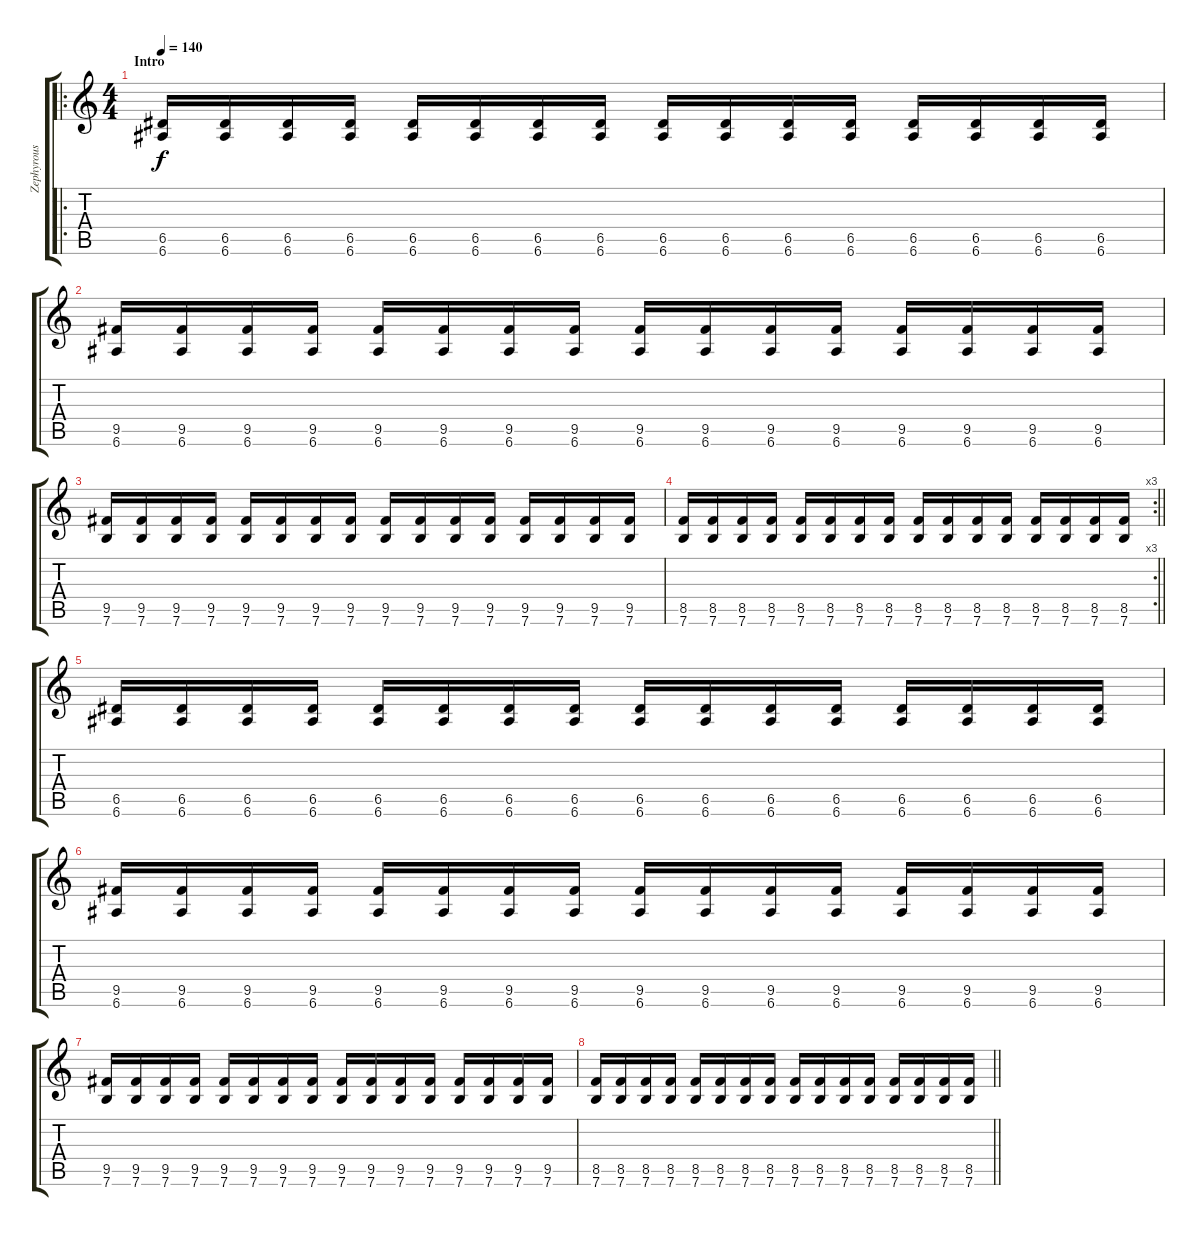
\track ("Zephyrous" "Zephyrous") {instrument overdrivenguitar}
\staff {score tabs}
\tuning (E4 B3 G3 D3 A2 E2) {hide}
\ro
\ts (4 4)
\section ("" "Intro")
\tempo 140
\clef g2
\ks c
(6.5 6.6).16{dy f instrument overdrivenguitar} (6.5 6.6).16 (6.5 6.6).16 (6.5 6.6).16 (6.5 6.6).16 (6.5 6.6).16 (6.5 6.6).16 (6.5 6.6).16 (6.5 6.6).16 (6.5 6.6).16 (6.5 6.6).16 (6.5 6.6).16 (6.5 6.6).16 (6.5 6.6).16 (6.5 6.6).16 (6.5 6.6).16 |
(9.5 6.6).16 (9.5 6.6).16 (9.5 6.6).16 (9.5 6.6).16 (9.5 6.6).16 (9.5 6.6).16 (9.5 6.6).16 (9.5 6.6).16 (9.5 6.6).16 (9.5 6.6).16 (9.5 6.6).16 (9.5 6.6).16 (9.5 6.6).16 (9.5 6.6).16 (9.5 6.6).16 (9.5 6.6).16 |
(9.5 7.6).16 (9.5 7.6).16 (9.5 7.6).16 (9.5 7.6).16 (9.5 7.6).16 (9.5 7.6).16 (9.5 7.6).16 (9.5 7.6).16 (9.5 7.6).16 (9.5 7.6).16 (9.5 7.6).16 (9.5 7.6).16 (9.5 7.6).16 (9.5 7.6).16 (9.5 7.6).16 (9.5 7.6).16 |
\rc 3
\barLineRight lightlight
(8.5 7.6).16 (8.5 7.6).16 (8.5 7.6).16 (8.5 7.6).16 (8.5 7.6).16 (8.5 7.6).16 (8.5 7.6).16 (8.5 7.6).16 (8.5 7.6).16 (8.5 7.6).16 (8.5 7.6).16 (8.5 7.6).16 (8.5 7.6).16 (8.5 7.6).16 (8.5 7.6).16 (8.5 7.6).16 |
(6.5 6.6).16 (6.5 6.6).16 (6.5 6.6).16 (6.5 6.6).16 (6.5 6.6).16 (6.5 6.6).16 (6.5 6.6).16 (6.5 6.6).16 (6.5 6.6).16 (6.5 6.6).16 (6.5 6.6).16 (6.5 6.6).16 (6.5 6.6).16 (6.5 6.6).16 (6.5 6.6).16 (6.5 6.6).16 |
(9.5 6.6).16 (9.5 6.6).16 (9.5 6.6).16 (9.5 6.6).16 (9.5 6.6).16 (9.5 6.6).16 (9.5 6.6).16 (9.5 6.6).16 (9.5 6.6).16 (9.5 6.6).16 (9.5 6.6).16 (9.5 6.6).16 (9.5 6.6).16 (9.5 6.6).16 (9.5 6.6).16 (9.5 6.6).16 |
(9.5 7.6).16 (9.5 7.6).16 (9.5 7.6).16 (9.5 7.6).16 (9.5 7.6).16 (9.5 7.6).16 (9.5 7.6).16 (9.5 7.6).16 (9.5 7.6).16 (9.5 7.6).16 (9.5 7.6).16 (9.5 7.6).16 (9.5 7.6).16 (9.5 7.6).16 (9.5 7.6).16 (9.5 7.6).16 |
\barLineRight lightlight
(8.5 7.6).16 (8.5 7.6).16 (8.5 7.6).16 (8.5 7.6).16 (8.5 7.6).16 (8.5 7.6).16 (8.5 7.6).16 (8.5 7.6).16 (8.5 7.6).16 (8.5 7.6).16 (8.5 7.6).16 (8.5 7.6).16 (8.5 7.6).16 (8.5 7.6).16 (8.5 7.6).16 (8.5 7.6).16
